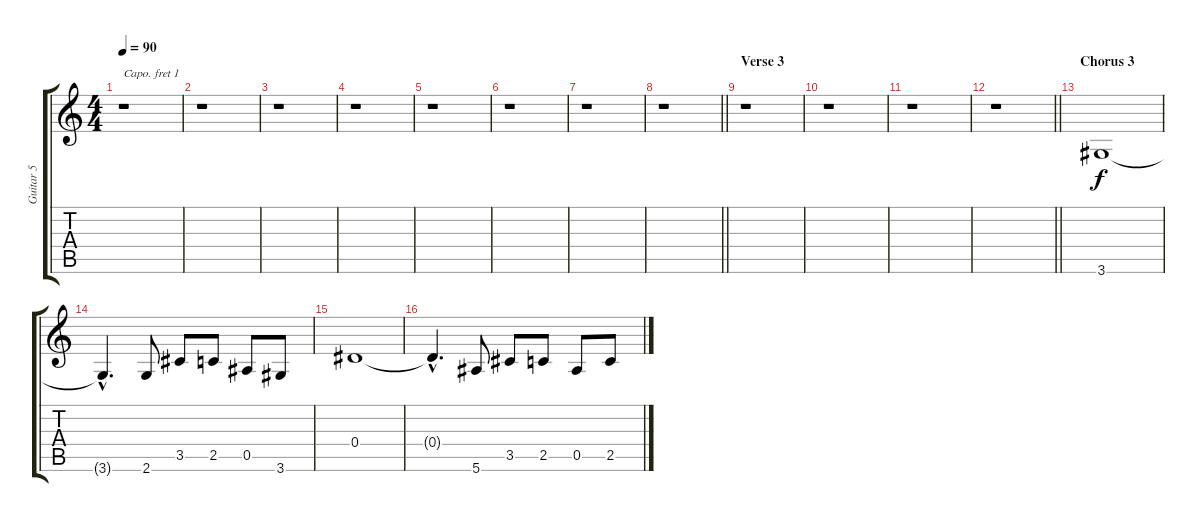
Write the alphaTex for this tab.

\track ("Guitar 5" "Guitar 5") {instrument electricguitarclean}
\staff {score tabs}
\capo 1
\tuning (E4 B3 G3 D3 A2 E2) {hide}
\ts (4 4)
\tempo 90
\clef g2
\ks c
r.1{dy f} |
r.1 |
r.1 |
r.1 |
r.1 |
r.1 |
r.1 |
\barLineRight lightlight
r.1 |
\section ("" "Verse 3")
r.1 |
r.1 |
r.1 |
\barLineRight lightlight
r.1 |
\section ("" "Chorus 3")
3.6.1 |
3.6{hac t}.4{d} 2.6.8 3.5.8 2.5.8 0.5.8 3.6.8 |
0.4.1 |
0.4{hac t}.4{d} 5.6.8 3.5.8 2.5.8 0.5.8 2.5.8
